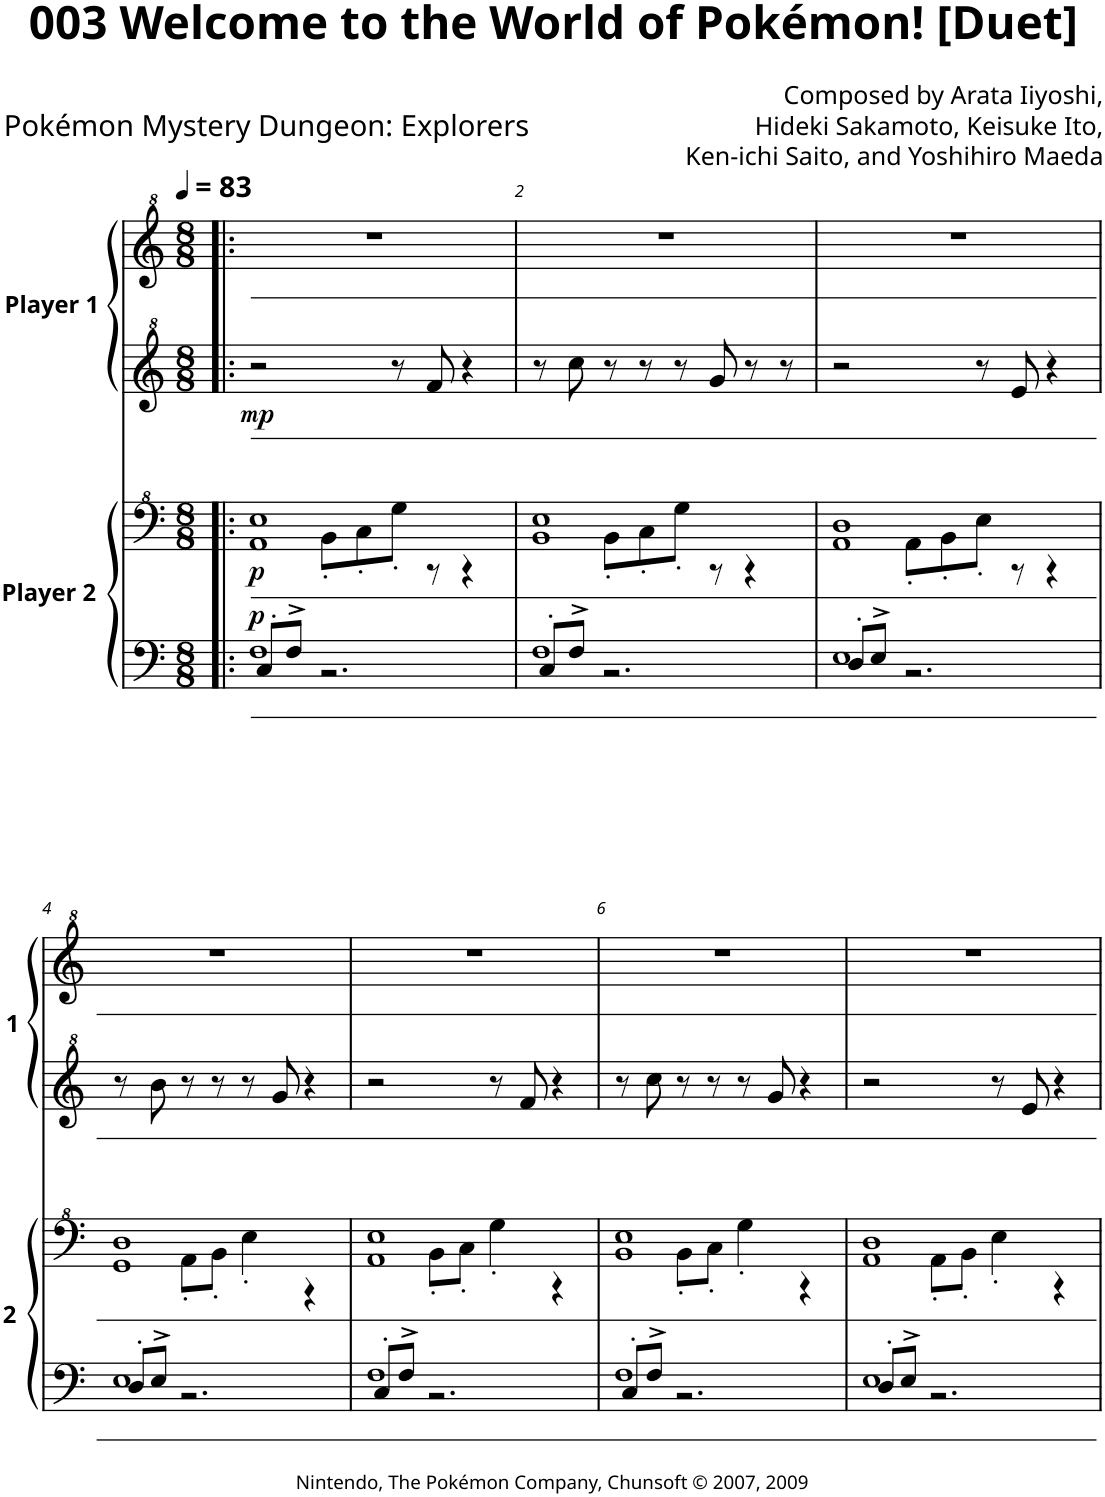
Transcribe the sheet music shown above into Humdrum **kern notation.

**kern	**kern	**dynam	**kern	**kern	**dynam
*part2	*part2	*part2	*part1	*part1	*part1
*staff4	*staff3	*staff3/4	*staff2	*staff1	*staff1/2
*I"Player 2	*	*	*I"Player 1	*	*
*clefF4	*clefF^4	*	*clefG^2	*clefG^2	*
*k[]	*k[]	*	*k[]	*k[]	*
*M8/8	*M8/8	*	*M8/8	*M8/8	*
*MM83	*MM83	*	*MM83	*MM83	*
=1!|:	=1!|:	=1!|:	=1!|:	=1!|:	=1!|:
*^	*^	*	*	*	*
!	!	!	!	!LO:DY:a=2	!	!	!
!	!	!	!	!LO:DY:n=1:b	!	!	!LO:DY:b=2
1F	8C'>/L	1A 1e	4ryy	p p	2r	1r	mp
.	8F^>/J	.	.	.	.	.	.
.	2.r	.	8B'\L	.	.	.	.
.	.	.	8c'\	.	.	.	.
.	.	.	8g'\J	.	8r	.	.
.	.	.	8r	.	8ff/	.	.
.	.	.	4r	.	4r	.	.
=2	=2	=2	=2	=2	=2	=2	=2
1F	8C'>/L	1B 1e	4ryy	.	8r	1r	.
.	8F^>/J	.	.	.	8ccc\	.	.
.	2.r	.	8B'\L	.	8r	.	.
.	.	.	8c'\	.	8r	.	.
.	.	.	8g'\J	.	8r	.	.
.	.	.	8r	.	8gg/	.	.
.	.	.	4r	.	8r	.	.
.	.	.	.	.	8r	.	.
=3	=3	=3	=3	=3	=3	=3	=3
1E	8D'/L	1A 1d	4ryy	.	2r	1r	.
.	8E^>/J	.	.	.	.	.	.
.	2.r	.	8A'\L	.	.	.	.
.	.	.	8B'\	.	.	.	.
.	.	.	8e'\J	.	8r	.	.
.	.	.	8r	.	8ee/	.	.
.	.	.	4r	.	4r	.	.
!!LO:LB:g=z
=4	=4	=4	=4	=4	=4	=4	=4
1E	8D'>/L	1G 1d	4ryy	.	8r	1r	.
.	8E^>/J	.	.	.	8bb\	.	.
.	2.r	.	8A'\L	.	8r	.	.
.	.	.	8B'\J	.	8r	.	.
.	.	.	4e'\	.	8r	.	.
.	.	.	.	.	8gg/	.	.
.	.	.	4r	.	4r	.	.
=5	=5	=5	=5	=5	=5	=5	=5
1F	8C'>/L	1A 1e	4ryy	.	2r	1r	.
.	8F^>/J	.	.	.	.	.	.
.	2.r	.	8B'\L	.	.	.	.
.	.	.	8c'\J	.	.	.	.
.	.	.	4g'\	.	8r	.	.
.	.	.	.	.	8ff/	.	.
.	.	.	4r	.	4r	.	.
=6	=6	=6	=6	=6	=6	=6	=6
1F	8C'>/L	1B 1e	4ryy	.	8r	1r	.
.	8F^>/J	.	.	.	8ccc\	.	.
.	2.r	.	8B'\L	.	8r	.	.
.	.	.	8c'\J	.	8r	.	.
.	.	.	4g'\	.	8r	.	.
.	.	.	.	.	8gg/	.	.
.	.	.	4r	.	4r	.	.
=7	=7	=7	=7	=7	=7	=7	=7
1E	8D'>/L	1A 1d	4ryy	.	2r	1r	.
.	8E^>/J	.	.	.	.	.	.
.	2.r	.	8A'\L	.	.	.	.
.	.	.	8B'\J	.	.	.	.
.	.	.	4e'\	.	8r	.	.
.	.	.	.	.	8ee/	.	.
.	.	.	4r	.	4r	.	.
*v	*v	*	*	*	*	*	*
*	*v	*v	*	*	*	*
=	=	=	=	=	=
*-	*-	*-	*-	*-	*-
